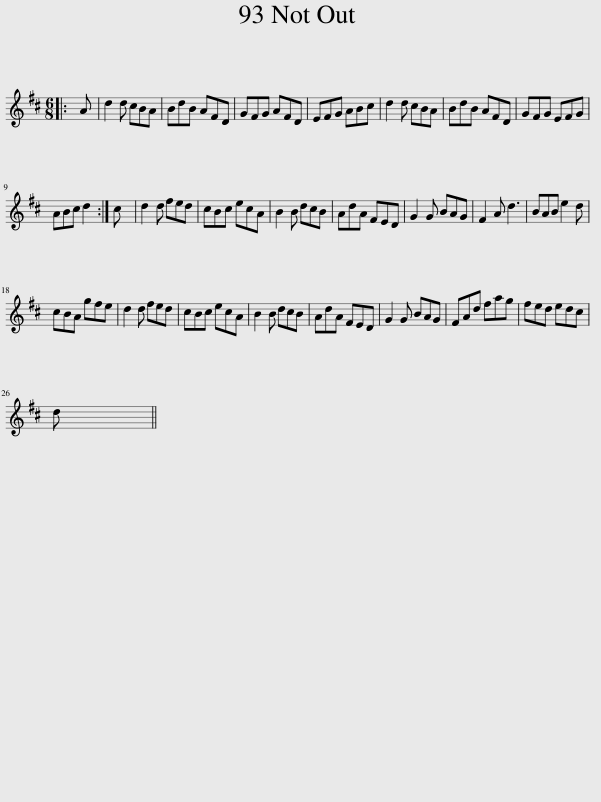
X:1
L:1/8
M:6/8
I:linebreak $
K:D
V:1 treble
V:1
|: A | d2 d cBA | BdB AFD | GFG AFD | EFG ABc | %5
 d2 d cBA | BdB AFD | GFG EFG |$ ABc d2 :| c | %10
 d2 d fed | cBc ecA | B2 B dcB | AdA FED | G2 G BAG | %15
 F2 A d3 | BAB e2 d |$ cBA gfe | d2 d fed | cBc ecA | %20
 B2 B dcB | AdA FED | G2 G BAG | FAd fag | fed edc |$ %25
 d x4 || %26
